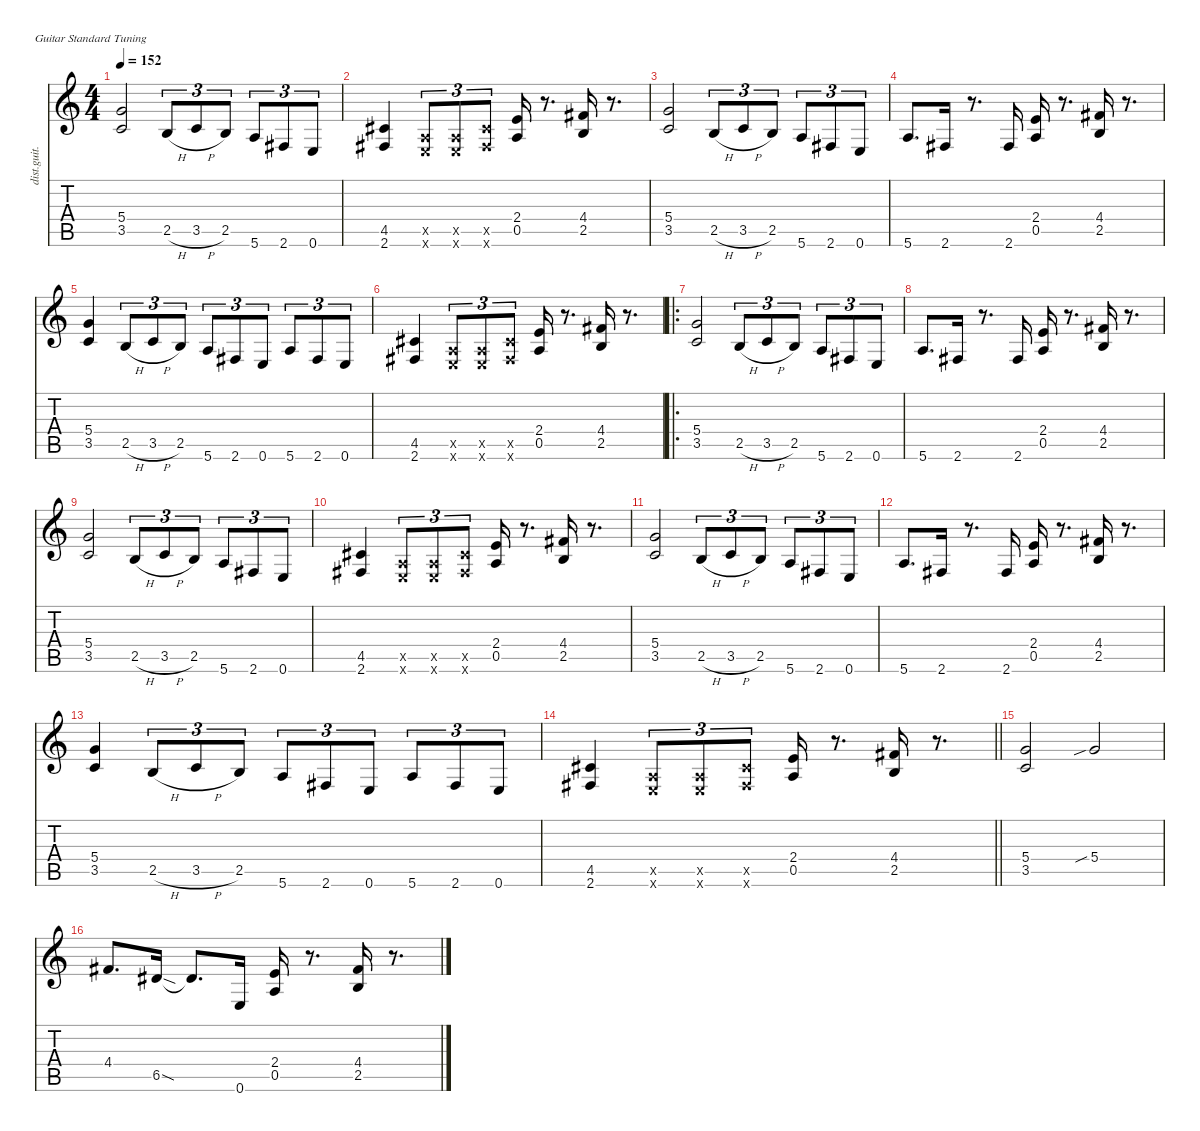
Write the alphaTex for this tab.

\defaultSystemsLayout 4
\hideDynamics
\bracketExtendMode nobrackets
\otherSystemsTrackNameOrientation horizontal
\track ("Marty Friedman" "dist.guit.") {instrument distortionguitar}
\staff {score tabs}
\tuning (E4 B3 G3 D3 A2 E2)
\ts (4 4)
\tempo 152
\clef g2
\ks c
(5.4 3.5).2{dy f beam Up} 2.5{h}.8{tu (3 2) beam Up} 3.5{h}.8{tu (3 2) beam Up} 2.5.8{tu (3 2) beam Up} 5.6.8{tu (3 2) beam Up} 2.6{acc #}.8{tu (3 2) beam Up} 0.6.8{tu (3 2) beam Up} |
(4.5{acc #} 2.6{acc #}).4{beam Up} (0.5{x} 0.6{x}).8{tu (3 2) beam Up} (0.5{x} 0.6{x}).8{tu (3 2) beam Up} (4.5{x acc #} 2.6{x acc #}).8{tu (3 2) beam Up} (2.4 0.5).16{beam Up} r.8{d beam Up} (4.4{acc #} 2.5).16{beam Up} r.8{d beam Up} |
(5.4 3.5).2{beam Up} 2.5{h}.8{tu (3 2) beam Up} 3.5{h}.8{tu (3 2) beam Up} 2.5.8{tu (3 2) beam Up} 5.6.8{tu (3 2) beam Up} 2.6{acc #}.8{tu (3 2) beam Up} 0.6.8{tu (3 2) beam Up} |
5.6.8{d beam Up} 2.6{acc #}.16{beam Up} r.8{d beam Up} 2.6{acc #}.16{beam Up} (2.4 0.5).16{beam Up} r.8{d beam Up} (4.4{acc #} 2.5).16{beam Up} r.8{d beam Up} |
(5.4 3.5).4{beam Up} 2.5{h}.8{tu (3 2) beam Up} 3.5{h}.8{tu (3 2) beam Up} 2.5.8{tu (3 2) beam Up} 5.6.8{tu (3 2) beam Up} 2.6{acc #}.8{tu (3 2) beam Up} 0.6.8{tu (3 2) beam Up} 5.6.8{tu (3 2) beam Up} 2.6{acc #}.8{tu (3 2) beam Up} 0.6.8{tu (3 2) beam Up} |
(4.5{acc #} 2.6{acc #}).4{beam Up} (0.5{x} 0.6{x}).8{tu (3 2) beam Up} (0.5{x} 0.6{x}).8{tu (3 2) beam Up} (4.5{x acc #} 2.6{x acc #}).8{tu (3 2) beam Up} (2.4 0.5).16{beam Up} r.8{d beam Up} (4.4{acc #} 2.5).16{beam Up} r.8{d beam Up} |
\ro
(5.4 3.5).2{beam Up} 2.5{h}.8{tu (3 2) beam Up} 3.5{h}.8{tu (3 2) beam Up} 2.5.8{tu (3 2) beam Up} 5.6.8{tu (3 2) beam Up} 2.6{acc #}.8{tu (3 2) beam Up} 0.6.8{tu (3 2) beam Up} |
5.6.8{d beam Up} 2.6{acc #}.16{beam Up} r.8{d beam Up} 2.6{acc #}.16{beam Up} (2.4 0.5).16{beam Up} r.8{d beam Up} (4.4{acc #} 2.5).16{beam Up} r.8{d beam Up} |
(5.4 3.5).2{beam Up} 2.5{h}.8{tu (3 2) beam Up} 3.5{h}.8{tu (3 2) beam Up} 2.5.8{tu (3 2) beam Up} 5.6.8{tu (3 2) beam Up} 2.6{acc #}.8{tu (3 2) beam Up} 0.6.8{tu (3 2) beam Up} |
(4.5{acc #} 2.6{acc #}).4{beam Up} (0.5{x} 0.6{x}).8{tu (3 2) beam Up} (0.5{x} 0.6{x}).8{tu (3 2) beam Up} (4.5{x acc #} 2.6{x acc #}).8{tu (3 2) beam Up} (2.4 0.5).16{beam Up} r.8{d beam Up} (4.4{acc #} 2.5).16{beam Up} r.8{d beam Up} |
(5.4 3.5).2{beam Up} 2.5{h}.8{tu (3 2) beam Up} 3.5{h}.8{tu (3 2) beam Up} 2.5.8{tu (3 2) beam Up} 5.6.8{tu (3 2) beam Up} 2.6{acc #}.8{tu (3 2) beam Up} 0.6.8{tu (3 2) beam Up} |
5.6.8{d beam Up} 2.6{acc #}.16{beam Up} r.8{d beam Up} 2.6{acc #}.16{beam Up} (2.4 0.5).16{beam Up} r.8{d beam Up} (4.4{acc #} 2.5).16{beam Up} r.8{d beam Up} |
(5.4 3.5).4{beam Up} 2.5{h}.8{tu (3 2) beam Up} 3.5{h}.8{tu (3 2) beam Up} 2.5.8{tu (3 2) beam Up} 5.6.8{tu (3 2) beam Up} 2.6{acc #}.8{tu (3 2) beam Up} 0.6.8{tu (3 2) beam Up} 5.6.8{tu (3 2) beam Up} 2.6{acc #}.8{tu (3 2) beam Up} 0.6.8{tu (3 2) beam Up} |
\barLineRight lightlight
(4.5{acc #} 2.6{acc #}).4{beam Up} (0.5{x} 0.6{x}).8{tu (3 2) beam Up} (0.5{x} 0.6{x}).8{tu (3 2) beam Up} (4.5{x acc #} 2.6{x acc #}).8{tu (3 2) beam Up} (2.4 0.5).16{beam Up} r.8{d beam Up} (4.4{acc #} 2.5).16{beam Up} r.8{d beam Up} |
(5.4 3.5).2{beam Up} 5.4{sib}.2{beam Up} |
4.4{acc #}.8{d beam Up} 6.5{sod acc #}.16{beam Up} 6.5{t acc #}.8{d beam Up} 0.6.16{beam Up} (2.4 0.5).16{beam Up} r.8{d beam Up} (4.4{acc #} 2.5).16{beam Up} r.8{d beam Up}
